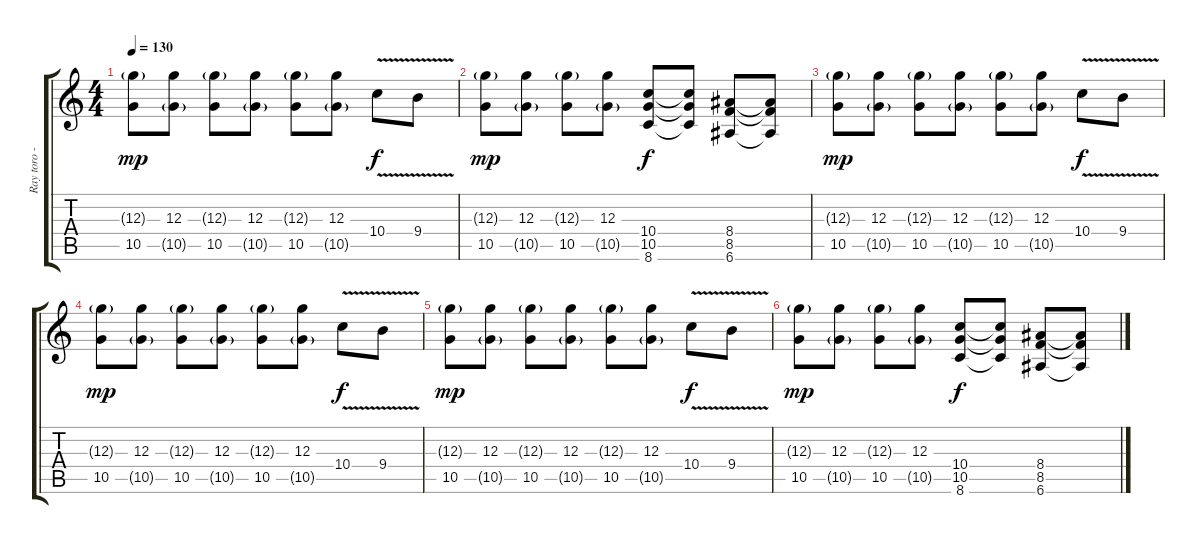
\track ("Ray toro - Guitar 1" "Ray toro -") {instrument distortionguitar}
\staff {score tabs}
\tuning (E4 B3 G3 D3 A2 E2) {hide}
\ts (4 4)
\tempo 130
\clef g2
\ks c
(12.3{g} 10.5).8{dy mp} (12.3 10.5{g}).8 (12.3{g} 10.5).8 (12.3 10.5{g}).8 (12.3{g} 10.5).8 (12.3 10.5{g}).8 10.4{v}.8{dy f} 9.4{v}.8 |
(12.3{g} 10.5).8{dy mp} (12.3 10.5{g}).8 (12.3{g} 10.5).8 (12.3 10.5{g}).8 (10.4 10.5 8.6).8{dy f} (10.4{t} 10.5{t} 8.6{t}).8 (8.4 8.5 6.6).8 (8.4{t} 8.5{t} 6.6{t}).8 |
(12.3{g} 10.5).8{dy mp} (12.3 10.5{g}).8 (12.3{g} 10.5).8 (12.3 10.5{g}).8 (12.3{g} 10.5).8 (12.3 10.5{g}).8 10.4{v}.8{dy f} 9.4{v}.8 |
(12.3{g} 10.5).8{dy mp} (12.3 10.5{g}).8 (12.3{g} 10.5).8 (12.3 10.5{g}).8 (12.3{g} 10.5).8 (12.3 10.5{g}).8 10.4{v}.8{dy f} 9.4{v}.8 |
(12.3{g} 10.5).8{dy mp} (12.3 10.5{g}).8 (12.3{g} 10.5).8 (12.3 10.5{g}).8 (12.3{g} 10.5).8 (12.3 10.5{g}).8 10.4{v}.8{dy f} 9.4{v}.8 |
(12.3{g} 10.5).8{dy mp} (12.3 10.5{g}).8 (12.3{g} 10.5).8 (12.3 10.5{g}).8 (10.4 10.5 8.6).8{dy f} (10.4{t} 10.5{t} 8.6{t}).8 (8.4 8.5 6.6).8 (8.4{t} 8.5{t} 6.6{t}).8
